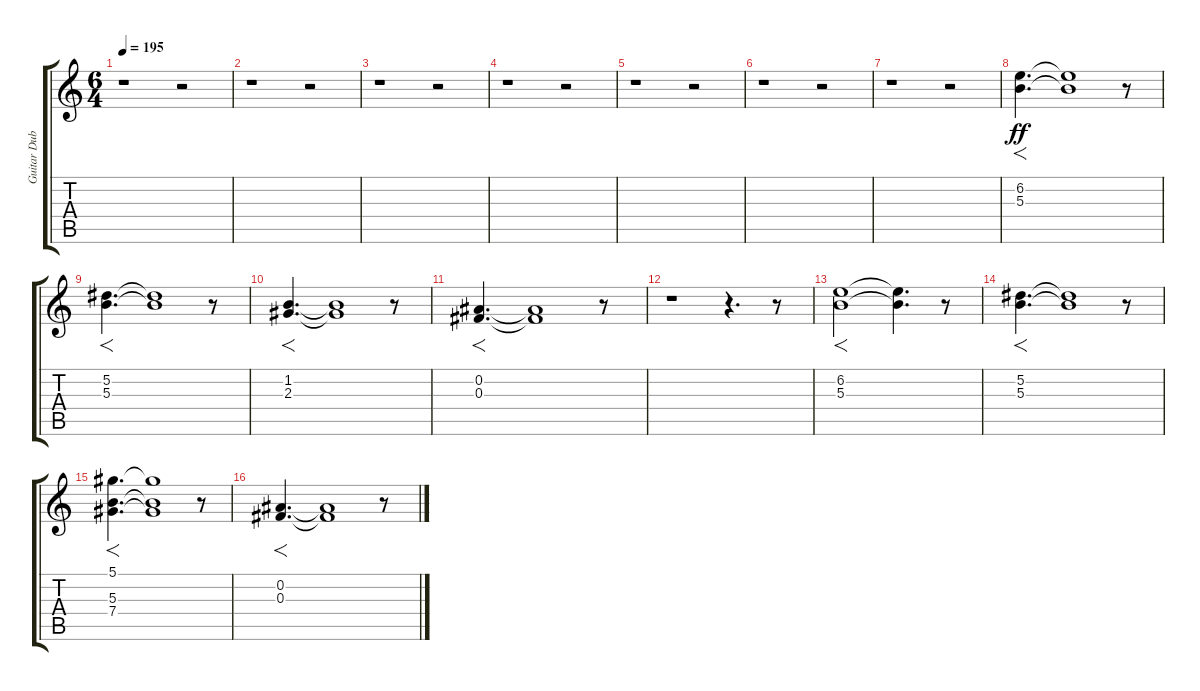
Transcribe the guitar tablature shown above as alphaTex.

\track ("Guitar Dub Clean" "Guitar Dub") {instrument electricguitarjazz}
\staff {score tabs}
\tuning (Eb4 Bb3 Gb3 Db3 Ab2 Db2) {hide}
\ts (6 4)
\tempo 195
\clef g2
\ks c
r.1{dy f} r.2 |
r.1 r.2 |
r.1 r.2 |
r.1 r.2 |
r.1 r.2 |
r.1 r.2 |
r.1 r.2 |
(6.2 5.3).4{f d dy ff} (6.2{t} 5.3{t}).1 r.8 |
(5.2 5.3).4{f d} (5.2{t} 5.3{t}).1{beam merge} r.8 |
(1.2 2.3).4{f d} (1.2{t} 2.3{t}).1 r.8 |
(0.2 0.3).4{f d} (0.2{t} 0.3{t}).1 r.8 |
r.1{beam merge} r.4{d} r.8 |
(6.2 5.3).1{f beam merge} (6.2{t} 5.3{t}).4{d beam merge} r.8 |
(5.2 5.3).4{f d} (5.2{t} 5.3{t}).1 r.8 |
(5.1 5.3 7.4).4{f d} (5.1{t} 5.3{t} 7.4{t}).1 r.8 |
(0.2 0.3).4{f d} (0.2{t} 0.3{t}).1{beam merge} r.8
